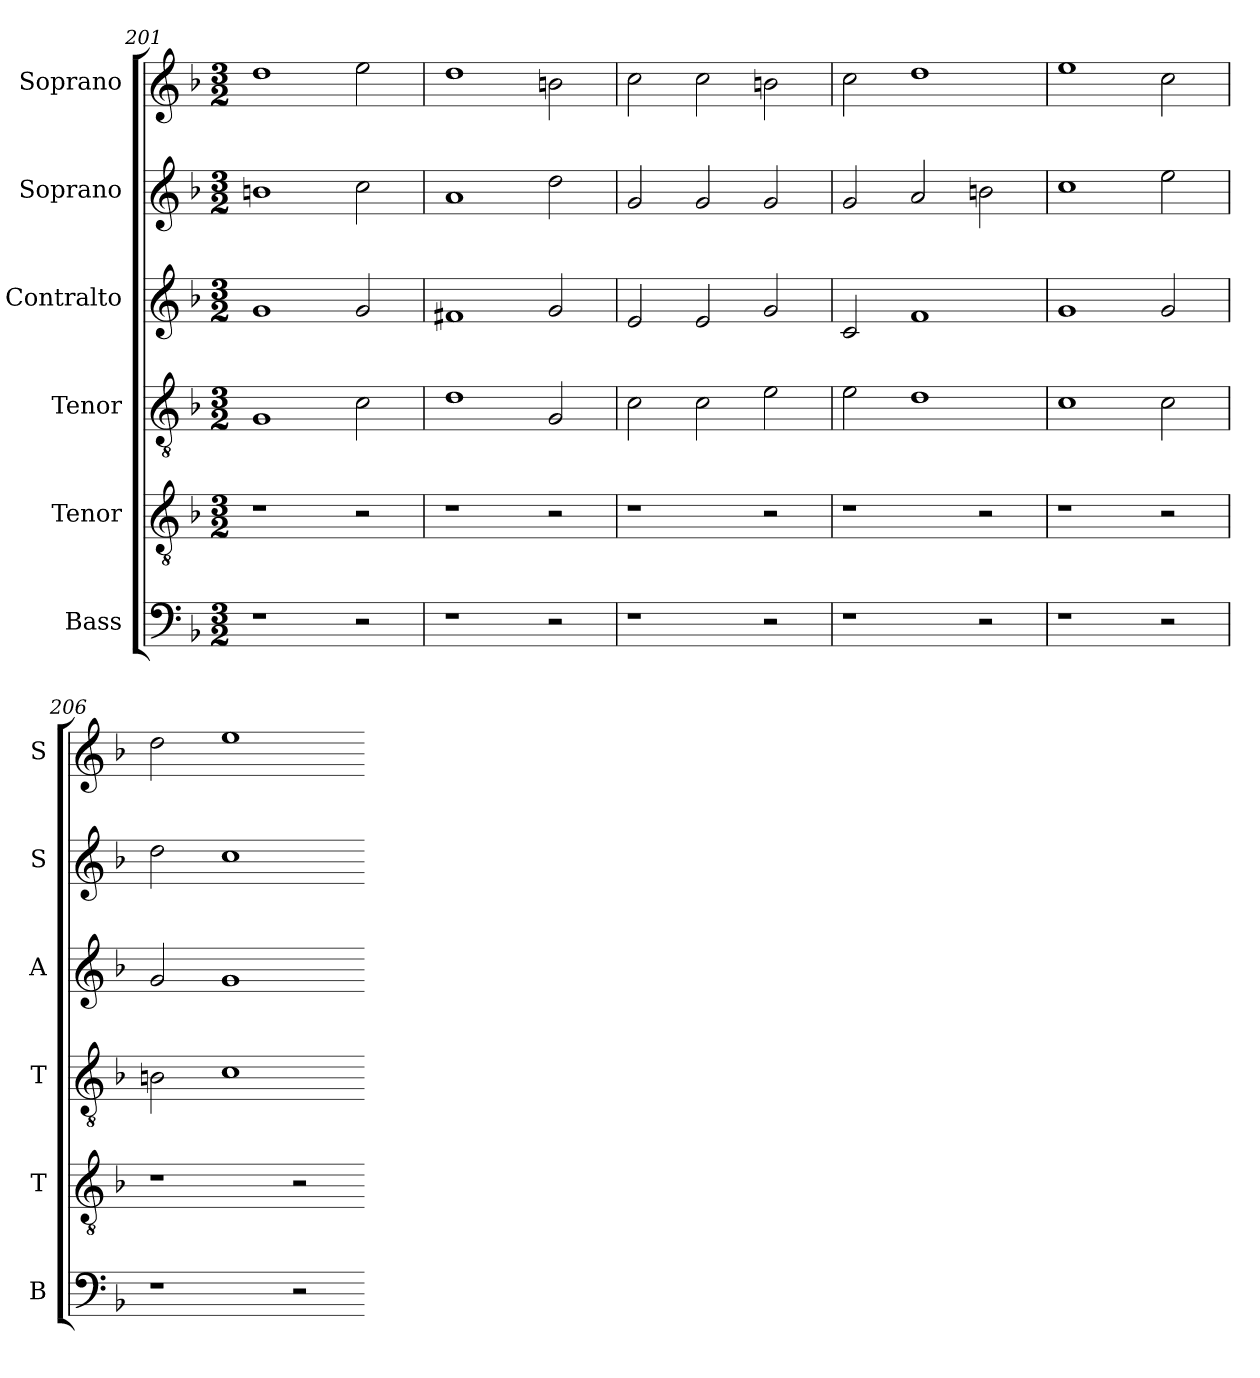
**kern	**kern	**kern	**kern	**kern	**kern
*part6	*part5	*part4	*part3	*part2	*part1
*staff6	*staff5	*staff4	*staff3	*staff2	*staff1
*I"Bass	*I"Tenor	*I"Tenor	*I"Contralto	*I"Soprano	*I"Soprano
*I'B	*I'T	*I'T	*I'A	*I'S	*I'S
*clefF4	*clefGv2	*clefGv2	*clefG2	*clefG2	*clefG2
*k[b-]	*k[b-]	*k[b-]	*k[b-]	*k[b-]	*k[b-]
*M3/2	*M3/2	*M3/2	*M3/2	*M3/2	*M3/2
=201	=201	=201	=201	=201	=201
1r	1r	1G	1g	1bn	1dd
2r	2r	2c	2g	2cc	2ee
=202	=202	=202	=202	=202	=202
1r	1r	1d	1f#X	1a	1dd
2r	2r	2G	2g	2dd	2bn
=203	=203	=203	=203	=203	=203
1r	1r	2c	2e	2g	2cc
.	.	2c	2e	2g	2cc
2r	2r	2e	2g	2g	2bn
=204	=204	=204	=204	=204	=204
1r	1r	2e	2c	2g	2cc
.	.	1d	1f	2a	1dd
2r	2r	.	.	2bn	.
=205	=205	=205	=205	=205	=205
1r	1r	1c	1g	1cc	1ee
2r	2r	2c	2g	2ee	2cc
=206	=206	=206	=206	=206	=206
1r	1r	2Bn	2g	2dd	2dd
.	.	1c	1g	1cc	1ee
2r	2r	.	.	.	.
=-	=-	=-	=-	=-	=-
*-	*-	*-	*-	*-	*-
